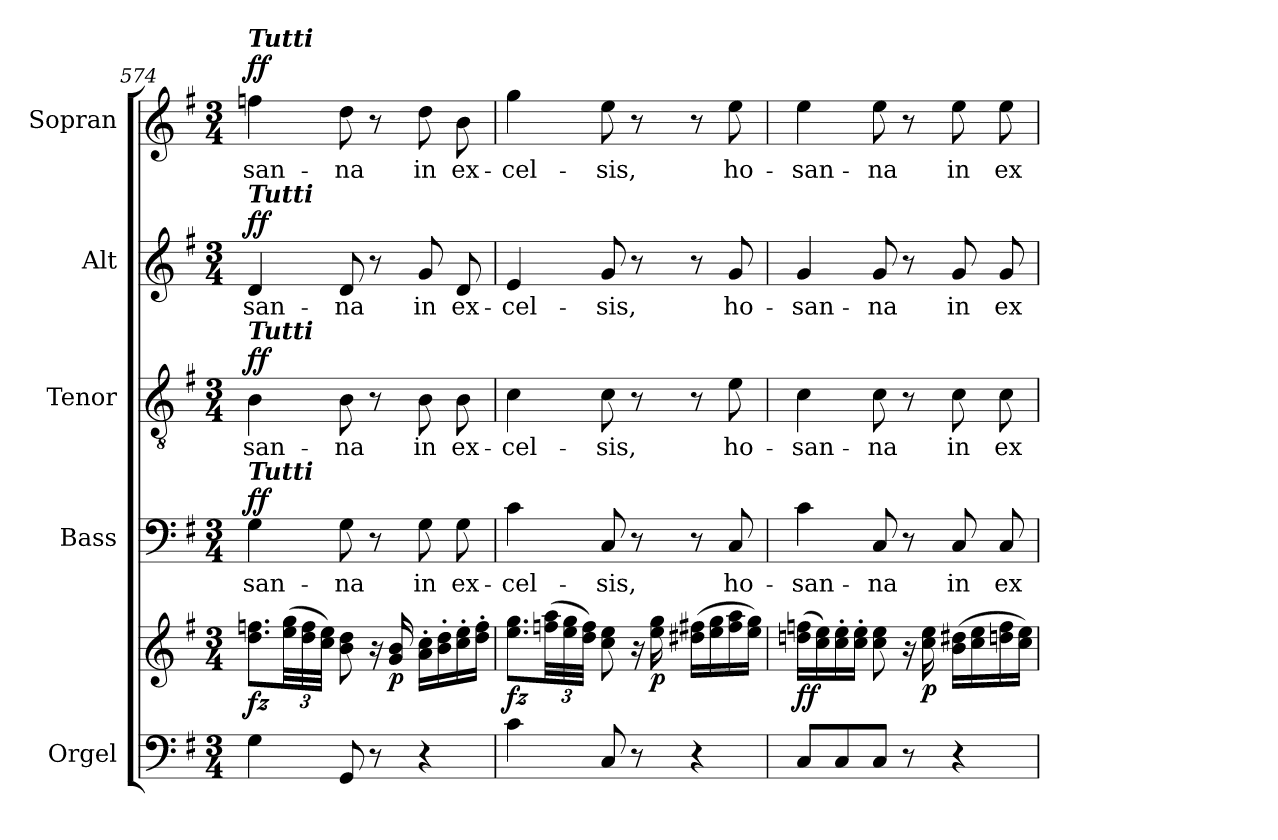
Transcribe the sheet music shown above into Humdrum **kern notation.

**kern	**kern	**dynam	**kern	**text	**dynam	**kern	**text	**dynam	**kern	**text	**dynam	**kern	**text	**dynam
*part5	*part5	*part5	*part4	*part4	*part4	*part3	*part3	*part3	*part2	*part2	*part2	*part1	*part1	*part1
*staff6	*staff5	*staff5/6	*staff4	*staff4	*staff4	*staff3	*staff3	*staff3	*staff2	*staff2	*staff2	*staff1	*staff1	*staff1
*I"Orgel	*	*	*I"Bass	*	*	*I"Tenor	*	*	*I"Alt	*	*	*I"Sopran	*	*
*I'Org.	*	*	*I'B.	*	*	*I'T.	*	*	*I'A.	*	*	*I'S.	*	*
*clefF4	*clefG2	*	*clefF4	*	*	*clefGv2	*	*	*clefG2	*	*	*clefG2	*	*
*k[f#]	*k[f#]	*	*k[f#]	*	*	*k[f#]	*	*	*k[f#]	*	*	*k[f#]	*	*
*G:	*G:	*	*G:	*	*	*G:	*	*	*G:	*	*	*G:	*	*
*M3/4	*M3/4	*	*M3/4	*	*	*M3/4	*	*	*M3/4	*	*	*M3/4	*	*
=574	=574	=574	=574	=574	=574	=574	=574	=574	=574	=574	=574	=574	=574	=574
!	!	!	!	!	!	!	!	!	!	!	!	!LO:TX:a:Bi:t=Tutti	!	!
!	!	!	!	!	!	!	!	!	!LO:TX:a:Bi:t=Tutti	!	!	!	!	!
!	!	!	!	!	!	!LO:TX:a:Bi:t=Tutti	!	!	!	!	!	!	!	!
!	!	!	!LO:TX:a:Bi:t=Tutti	!	!	!	!	!	!	!	!	!	!	!
!	!	!LO:DY:b	!	!LO:LY:b	!LO:DY:a	!	!LO:LY:b	!LO:DY:a	!	!LO:LY:b	!LO:DY:a	!	!LO:LY:b	!LO:DY:a
4G\	8.dd\ 8.ffn\L	fz	4G\	-san-	ff	4B\	-san-	ff	4d/	-san-	ff	4ffn\	-san-	ff
*	*Xbrackettup	*	*	*	*	*	*	*	*	*	*	*	*	*
.	(>48ee\ 48gg\LL	.	.	.	.	.	.	.	.	.	.	.	.	.
.	48dd\ 48ff\	.	.	.	.	.	.	.	.	.	.	.	.	.
.	48cc\ 48ee\JJJ)	.	.	.	.	.	.	.	.	.	.	.	.	.
!	!	!	!	!LO:LY:b	!	!	!LO:LY:b	!	!	!LO:LY:b	!	!	!LO:LY:b	!
8GG/	8b\ 8dd\	.	8G\	-na	.	8B\	-na	.	8d/	-na	.	8dd\	-na	.
8r	16r	.	8r	.	.	8r	.	.	8r	.	.	8r	.	.
!	!	!LO:DY:b	!	!	!	!	!	!	!	!	!	!	!	!
.	16g/ 16b/	p	.	.	.	.	.	.	.	.	.	.	.	.
!	!	!	!	!LO:LY:b	!	!	!LO:LY:b	!	!	!LO:LY:b	!	!	!LO:LY:b	!
4r	16a\'> 16cc\'>LL	.	8G\	in	.	8B\	in	.	8g/	in	.	8dd\	in	.
.	16b\'> 16dd\'>	.	.	.	.	.	.	.	.	.	.	.	.	.
!	!	!	!	!LO:LY:b	!	!	!LO:LY:b	!	!	!LO:LY:b	!	!	!LO:LY:b	!
.	16cc\'> 16ee\'>	.	8G\	ex-	.	8B\	ex-	.	8d/	ex-	.	8b\	ex-	.
.	16dd\'> 16ff\'>JJ	.	.	.	.	.	.	.	.	.	.	.	.	.
=575	=575	=575	=575	=575	=575	=575	=575	=575	=575	=575	=575	=575	=575	=575
!	!	!LO:DY:b	!	!LO:LY:b	!	!	!LO:LY:b	!	!	!LO:LY:b	!	!	!LO:LY:b	!
4c\	8.ee\ 8.gg\L	fz	4c\	-cel-	.	4c\	-cel-	.	4e/	-cel-	.	4gg\	-cel-	.
.	(>48ffn\ 48aa\LL	.	.	.	.	.	.	.	.	.	.	.	.	.
.	48ee\ 48gg\	.	.	.	.	.	.	.	.	.	.	.	.	.
.	48dd\ 48ff\JJJ)	.	.	.	.	.	.	.	.	.	.	.	.	.
!	!	!	!	!LO:LY:b	!	!	!LO:LY:b	!	!	!LO:LY:b	!	!	!LO:LY:b	!
8C/	8cc\ 8ee\	.	8C/	-sis,	.	8c\	-sis,	.	8g/	-sis,	.	8ee\	-sis,	.
8r	16r	.	8r	.	.	8r	.	.	8r	.	.	8r	.	.
!	!	!LO:DY:b	!	!	!	!	!	!	!	!	!	!	!	!
.	16ee\ 16gg\	p	.	.	.	.	.	.	.	.	.	.	.	.
4r	(>16dd#X\ 16ff#X\LL	.	8r	.	.	8r	.	.	8r	.	.	8r	.	.
.	16ee\ 16gg\	.	.	.	.	.	.	.	.	.	.	.	.	.
!	!	!	!	!LO:LY:b	!	!	!LO:LY:b	!	!	!LO:LY:b	!	!	!LO:LY:b	!
.	16ff#\ 16aa\	.	8C/	ho-	.	8e\	ho-	.	8g/	ho-	.	8ee\	ho-	.
.	16ee\ 16gg\JJ)	.	.	.	.	.	.	.	.	.	.	.	.	.
!!LO:LB:g=z
=576	=576	=576	=576	=576	=576	=576	=576	=576	=576	=576	=576	=576	=576	=576
!	!	!LO:DY:b	!	!LO:LY:b	!	!	!LO:LY:b	!	!	!LO:LY:b	!	!	!LO:LY:b	!
8C/L	(>16ddn\ 16ffn\LL	ff	4c\	-san-	.	4c\	-san-	.	4g/	-san-	.	4ee\	-san-	.
.	16cc\ 16ee\)	.	.	.	.	.	.	.	.	.	.	.	.	.
8C/	16cc\'> 16ee\'>	.	.	.	.	.	.	.	.	.	.	.	.	.
.	16cc\'> 16ee\'>JJ	.	.	.	.	.	.	.	.	.	.	.	.	.
!	!	!	!	!LO:LY:b	!	!	!LO:LY:b	!	!	!LO:LY:b	!	!	!LO:LY:b	!
8C/J	8cc\ 8ee\	.	8C/	-na	.	8c\	-na	.	8g/	-na	.	8ee\	-na	.
8r	16r	.	8r	.	.	8r	.	.	8r	.	.	8r	.	.
!	!	!LO:DY:b	!	!	!	!	!	!	!	!	!	!	!	!
.	16cc\ 16ee\	p	.	.	.	.	.	.	.	.	.	.	.	.
!	!	!	!	!LO:LY:b	!	!	!LO:LY:b	!	!	!LO:LY:b	!	!	!LO:LY:b	!
4r	(>16b\ 16dd#X\LL	.	8C/	in	.	8c\	in	.	8g/	in	.	8ee\	in	.
.	16cc\ 16ee\	.	.	.	.	.	.	.	.	.	.	.	.	.
!	!	!	!	!LO:LY:b	!	!	!LO:LY:b	!	!	!LO:LY:b	!	!	!LO:LY:b	!
.	16ddn\ 16ff\	.	8C/	ex-	.	8c\	ex-	.	8g/	ex-	.	8ee\	ex-	.
.	16cc\ 16ee\JJ)	.	.	.	.	.	.	.	.	.	.	.	.	.
=	=	=	=	=	=	=	=	=	=	=	=	=	=	=
*-	*-	*-	*-	*-	*-	*-	*-	*-	*-	*-	*-	*-	*-	*-
